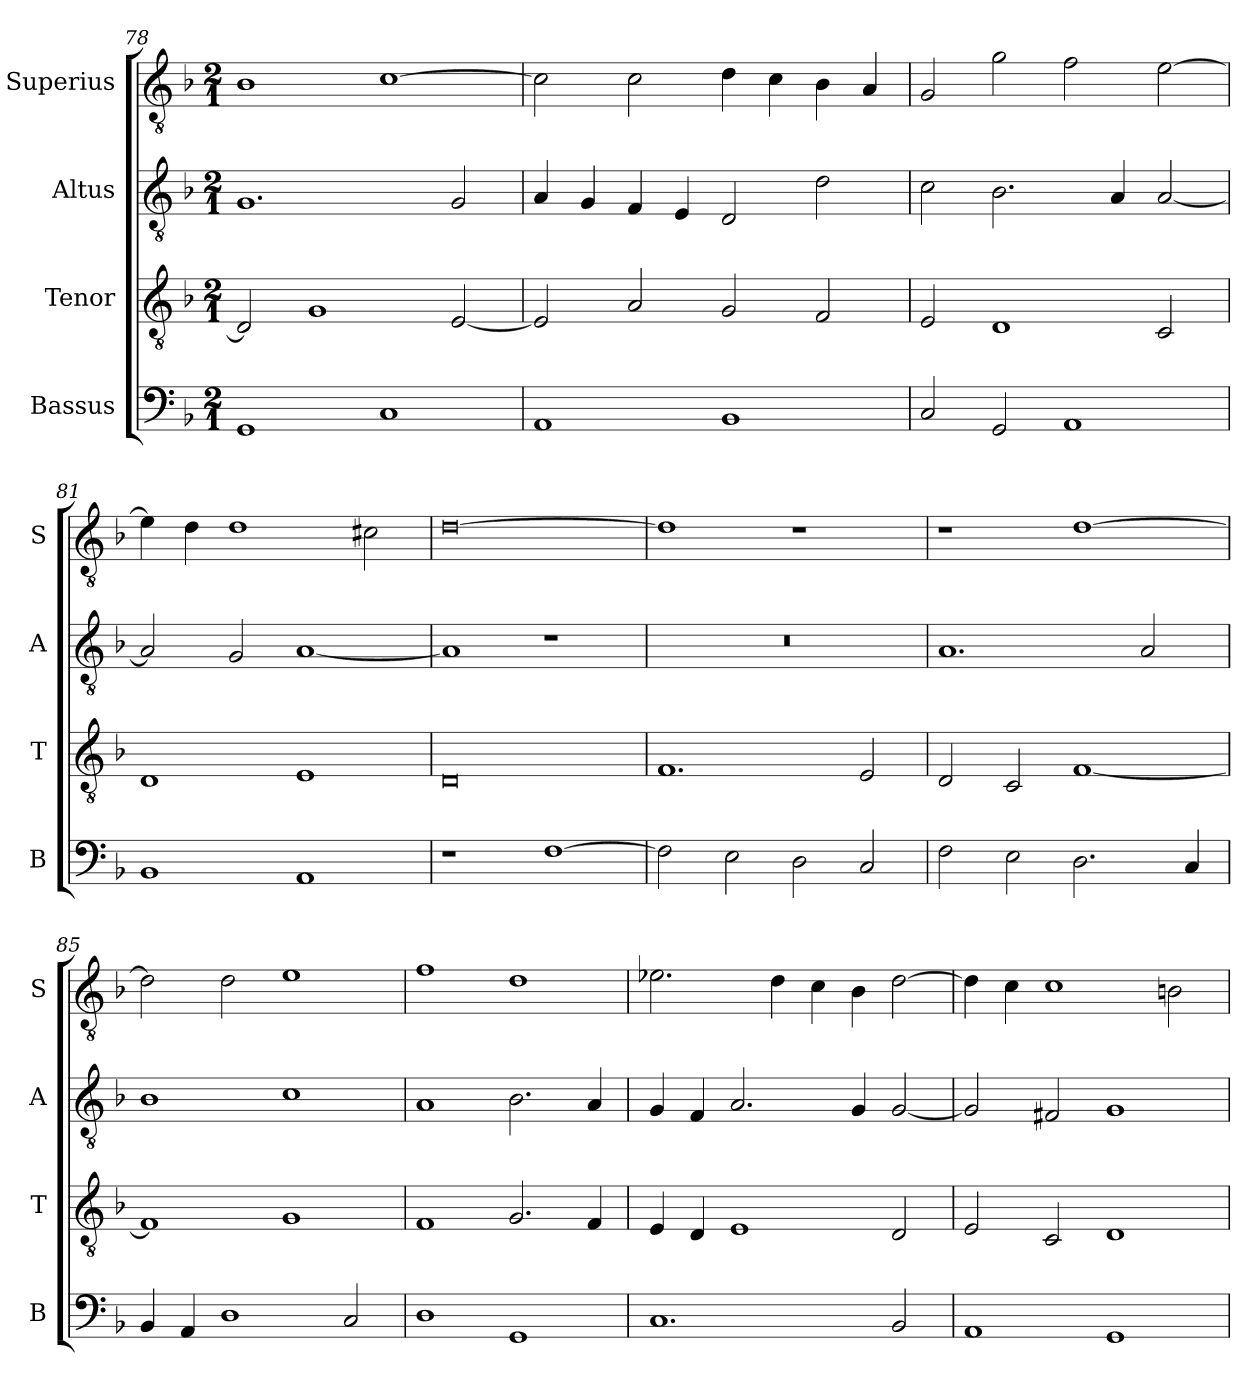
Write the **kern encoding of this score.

**kern	**kern	**kern	**kern
*part4	*part3	*part2	*part1
*staff4	*staff3	*staff2	*staff1
*I"Bassus	*I"Tenor	*I"Altus	*I"Superius
*I'B	*I'T	*I'A	*I'S
*clefF4	*clefGv2	*clefGv2	*clefGv2
*k[b-]	*k[b-]	*k[b-]	*k[b-]
*F:	*F:	*F:	*F:
*M2/1	*M2/1	*M2/1	*M2/1
=78	=78	=78	=78
1GG	2D]	1.G	1B-
.	1G	.	.
1C	.	.	[1c
.	[2E	2G	.
=79	=79	=79	=79
1AA	2E]	4A	2c]
.	.	4G	.
.	2A	4F	2c
.	.	4E	.
1BB-	2G	2D	4d
.	.	.	4c
.	2F	2d	4B-
.	.	.	4A
=80	=80	=80	=80
2C	2E	2c	2G
2GG	1D	2.B-	2g
1AA	.	.	2f
.	.	4A	.
.	2C	[2A	[2e
=81	=81	=81	=81
1BB-	1D	2A]	4e]
.	.	.	4d
.	.	2G	1d
1AA	1E	[1A	.
.	.	.	2c#X
=82	=82	=82	=82
1r	0D	1A]	[0d
[1F	.	1r	.
=83	=83	=83	=83
2F]	1.F	0r	1d]
2E	.	.	.
2D	.	.	1r
2C	2E	.	.
=84	=84	=84	=84
2F	2D	1.A	1r
2E	2C	.	.
2.D	[1F	.	[1d
.	.	2A	.
4C	.	.	.
=85	=85	=85	=85
4BB-	1F]	1B-	2d]
4AA	.	.	.
1D	.	.	2d
.	1G	1c	1e
2C	.	.	.
=86	=86	=86	=86
1D	1F	1A	1f
1GG	2.G	2.B-	1d
.	4F	4A	.
=87	=87	=87	=87
1.C	4E	4G	2.e-X
.	4D	4F	.
.	1E	2.A	.
.	.	.	4d
.	.	.	4c
.	.	4G	4B-
2BB-	2D	[2G	[2d
=88	=88	=88	=88
1AA	2E	2G]	4d]
.	.	.	4c
.	2C	2F#X	1c
1GG	1D	1G	.
.	.	.	2Bn
=	=	=	=
*-	*-	*-	*-
